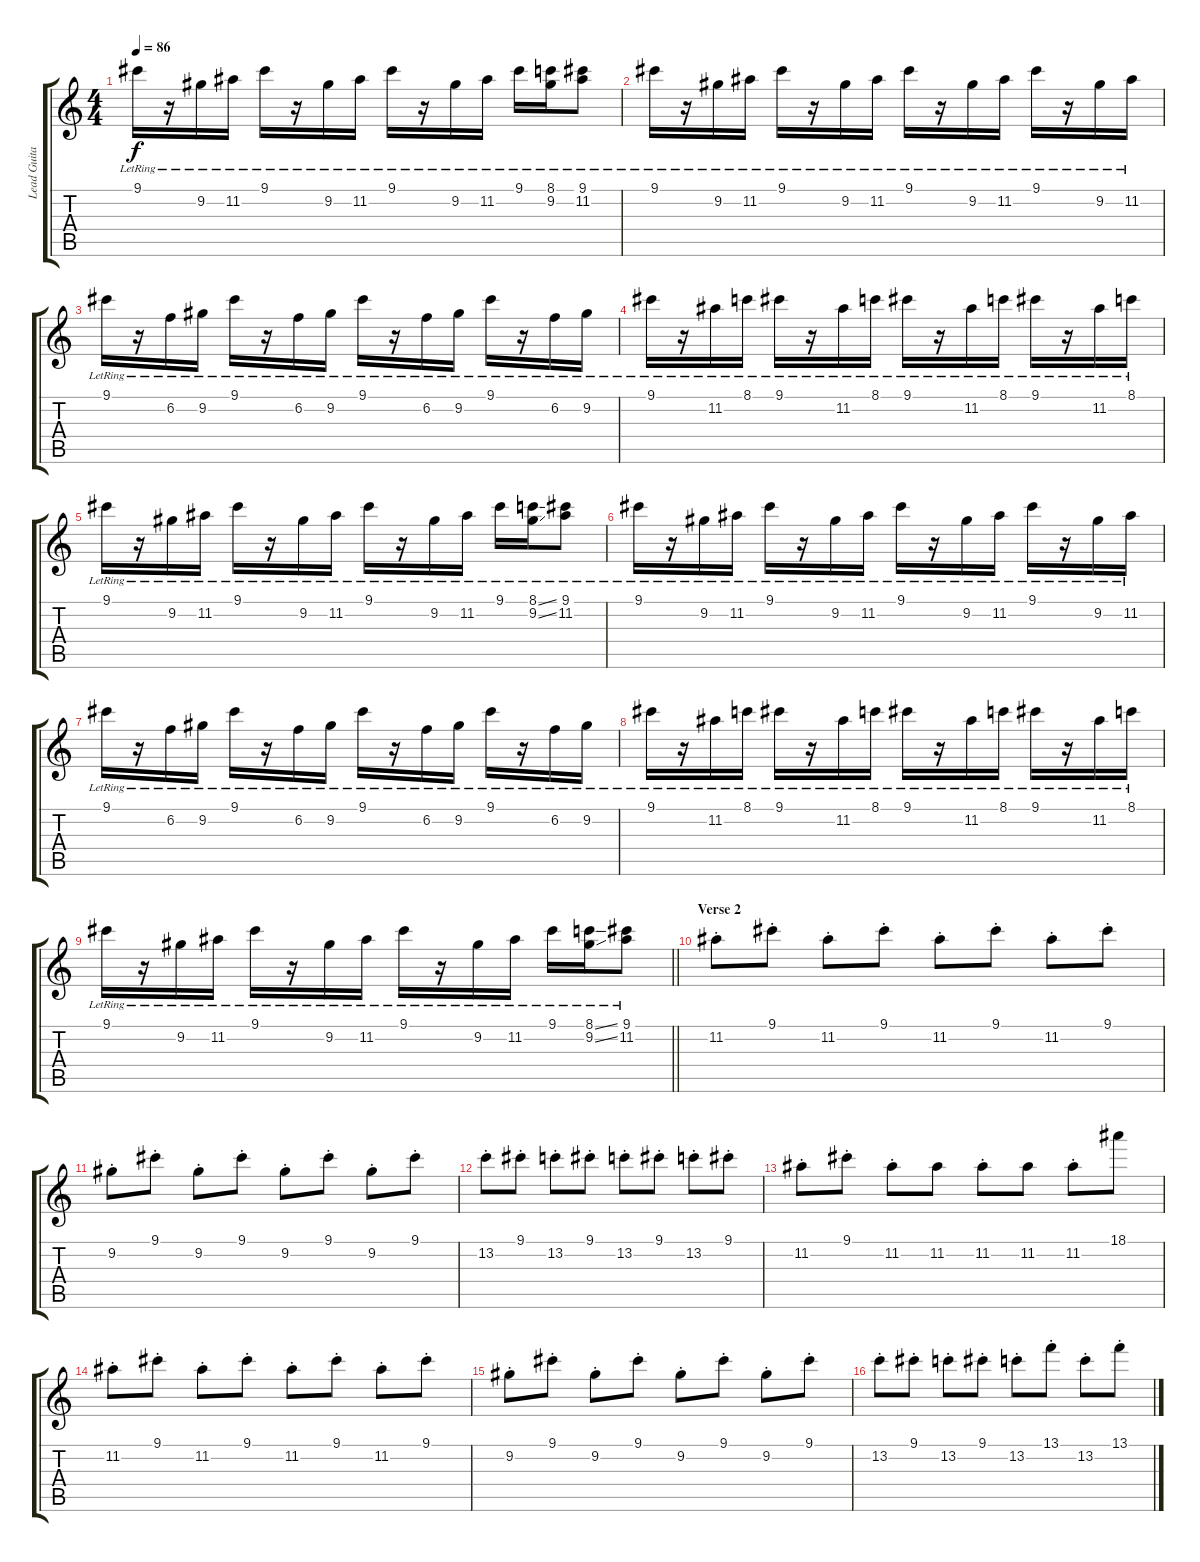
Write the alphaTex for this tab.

\track ("Lead Guitar" "Lead Guita") {instrument electricguitarclean}
\staff {score tabs}
\tuning (E4 B3 G3 D3 A2 E2) {hide}
\ts (4 4)
\tempo 86
\clef g2
\ks c
9.1{lr}.16{dy f volume 15} r.16 9.2{lr}.16 11.2{lr}.16 9.1{lr}.16 r.16 9.2{lr}.16 11.2{lr}.16 9.1{lr}.16 r.16 9.2{lr}.16 11.2{lr}.16 9.1{lr}.16 (8.1{lr} 9.2{lr}).16 (9.1{lr} 11.2{lr}).8 |
9.1{lr}.16{volume 15} r.16 9.2{lr}.16 11.2{lr}.16 9.1{lr}.16 r.16 9.2{lr}.16 11.2{lr}.16 9.1{lr}.16 r.16 9.2{lr}.16 11.2{lr}.16 9.1{lr}.16 r.16 9.2{lr}.16 11.2{lr}.16 |
9.1{lr}.16{volume 15} r.16 6.2{lr}.16 9.2{lr}.16 9.1{lr}.16 r.16 6.2{lr}.16 9.2{lr}.16 9.1{lr}.16 r.16 6.2{lr}.16 9.2{lr}.16 9.1{lr}.16 r.16 6.2{lr}.16 9.2{lr}.16 |
9.1{lr}.16{volume 15} r.16 11.2{lr}.16 8.1{lr}.16 9.1{lr}.16 r.16 11.2{lr}.16 8.1{lr}.16 9.1{lr}.16 r.16 11.2{lr}.16 8.1{lr}.16 9.1{lr}.16 r.16 11.2{lr}.16 8.1{lr}.16 |
9.1{lr}.16{volume 15} r.16 9.2{lr}.16 11.2{lr}.16 9.1{lr}.16 r.16 9.2{lr}.16 11.2{lr}.16 9.1{lr}.16 r.16 9.2{lr}.16 11.2{lr}.16 9.1{lr}.16 (8.1{ss lr} 9.2{ss lr}).16 (9.1{lr} 11.2{lr}).8 |
9.1{lr}.16{volume 15} r.16 9.2{lr}.16 11.2{lr}.16 9.1{lr}.16 r.16 9.2{lr}.16 11.2{lr}.16 9.1{lr}.16 r.16 9.2{lr}.16 11.2{lr}.16 9.1{lr}.16 r.16 9.2{lr}.16 11.2{lr}.16 |
9.1{lr}.16{volume 15} r.16 6.2{lr}.16 9.2{lr}.16 9.1{lr}.16 r.16 6.2{lr}.16 9.2{lr}.16 9.1{lr}.16 r.16 6.2{lr}.16 9.2{lr}.16 9.1{lr}.16 r.16 6.2{lr}.16 9.2{lr}.16 |
9.1{lr}.16{volume 15} r.16 11.2{lr}.16 8.1{lr}.16 9.1{lr}.16 r.16 11.2{lr}.16 8.1{lr}.16 9.1{lr}.16 r.16 11.2{lr}.16 8.1{lr}.16 9.1{lr}.16 r.16 11.2{lr}.16 8.1{lr}.16 |
\barLineRight lightlight
9.1{lr}.16{volume 15} r.16 9.2{lr}.16 11.2{lr}.16 9.1{lr}.16 r.16 9.2{lr}.16 11.2{lr}.16 9.1{lr}.16 r.16 9.2{lr}.16 11.2{lr}.16 9.1{lr}.16 (8.1{ss lr} 9.2{ss lr}).16 (9.1{lr} 11.2{lr}).8 |
\section ("" "Verse 2")
11.2{st}.8 9.1{st}.8 11.2{st}.8 9.1{st}.8 11.2{st}.8 9.1{st}.8 11.2{st}.8 9.1{st}.8 |
9.2{st}.8 9.1{st}.8 9.2{st}.8 9.1{st}.8 9.2{st}.8 9.1{st}.8 9.2{st}.8 9.1{st}.8 |
13.2{st}.8 9.1{st}.8 13.2{st}.8 9.1{st}.8 13.2{st}.8 9.1{st}.8 13.2{st}.8 9.1{st}.8 |
11.2{st}.8 9.1{st}.8 11.2{st}.8 11.2.8 11.2{st}.8 11.2.8 11.2{st}.8 18.1.8 |
11.2{st}.8 9.1{st}.8 11.2{st}.8 9.1{st}.8 11.2{st}.8 9.1{st}.8 11.2{st}.8 9.1{st}.8 |
9.2{st}.8 9.1{st}.8 9.2{st}.8 9.1{st}.8 9.2{st}.8 9.1{st}.8 9.2{st}.8 9.1{st}.8 |
13.2{st}.8 9.1{st}.8 13.2{st}.8 9.1{st}.8 13.2{st}.8 13.1{st}.8 13.2{st}.8 13.1{st}.8
